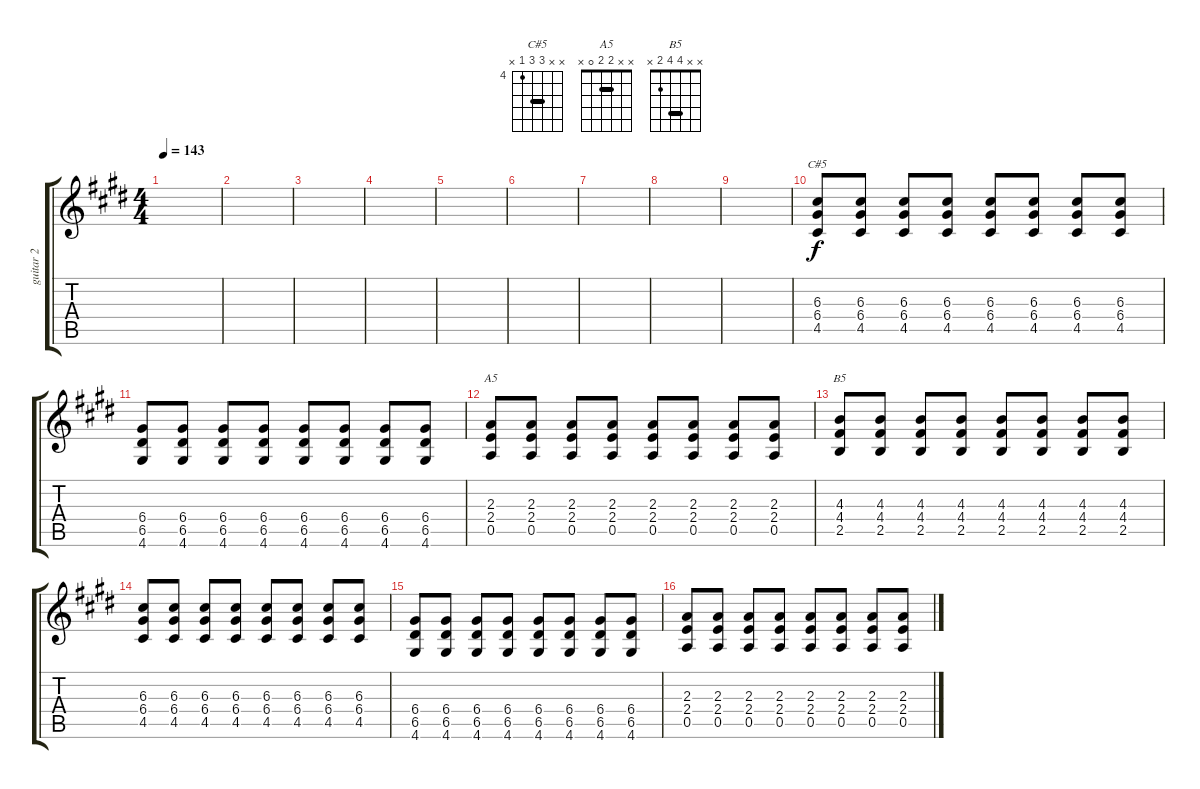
\track ("guitar 2" "guitar 2") {instrument distortionguitar}
\staff {score tabs}
\tuning (E4 B3 G3 D3 A2 E2) {hide}
\chord ("C#5" x x 6 6 4 x) {firstfret 4 barre 6}
\chord ("A5" x x 2 2 0 x) {barre 2}
\chord ("B5" x x 4 4 2 x) {barre 4}
\ts (4 4)
\tempo 143
\clef g2
\ks c#minor
|
|
|
|
|
|
|
|
|
(6.3 6.4 4.5).8{ch "C#5"} (6.3 6.4 4.5).8 (6.3 6.4 4.5).8 (6.3 6.4 4.5).8 (6.3 6.4 4.5).8 (6.3 6.4 4.5).8 (6.3 6.4 4.5).8 (6.3 6.4 4.5).8 |
(6.4 6.5 4.6).8 (6.4 6.5 4.6).8 (6.4 6.5 4.6).8 (6.4 6.5 4.6).8 (6.4 6.5 4.6).8 (6.4 6.5 4.6).8 (6.4 6.5 4.6).8 (6.4 6.5 4.6).8 |
(2.3 2.4 0.5).8{ch "A5"} (2.3 2.4 0.5).8 (2.3 2.4 0.5).8 (2.3 2.4 0.5).8 (2.3 2.4 0.5).8 (2.3 2.4 0.5).8 (2.3 2.4 0.5).8 (2.3 2.4 0.5).8 |
(4.3 4.4 2.5).8{ch "B5"} (4.3 4.4 2.5).8 (4.3 4.4 2.5).8 (4.3 4.4 2.5).8 (4.3 4.4 2.5).8 (4.3 4.4 2.5).8 (4.3 4.4 2.5).8 (4.3 4.4 2.5).8 |
(6.3 6.4 4.5).8 (6.3 6.4 4.5).8 (6.3 6.4 4.5).8 (6.3 6.4 4.5).8 (6.3 6.4 4.5).8 (6.3 6.4 4.5).8 (6.3 6.4 4.5).8 (6.3 6.4 4.5).8 |
(6.4 6.5 4.6).8 (6.4 6.5 4.6).8 (6.4 6.5 4.6).8 (6.4 6.5 4.6).8 (6.4 6.5 4.6).8 (6.4 6.5 4.6).8 (6.4 6.5 4.6).8 (6.4 6.5 4.6).8 |
(2.3 2.4 0.5).8 (2.3 2.4 0.5).8 (2.3 2.4 0.5).8 (2.3 2.4 0.5).8 (2.3 2.4 0.5).8 (2.3 2.4 0.5).8 (2.3 2.4 0.5).8 (2.3 2.4 0.5).8
